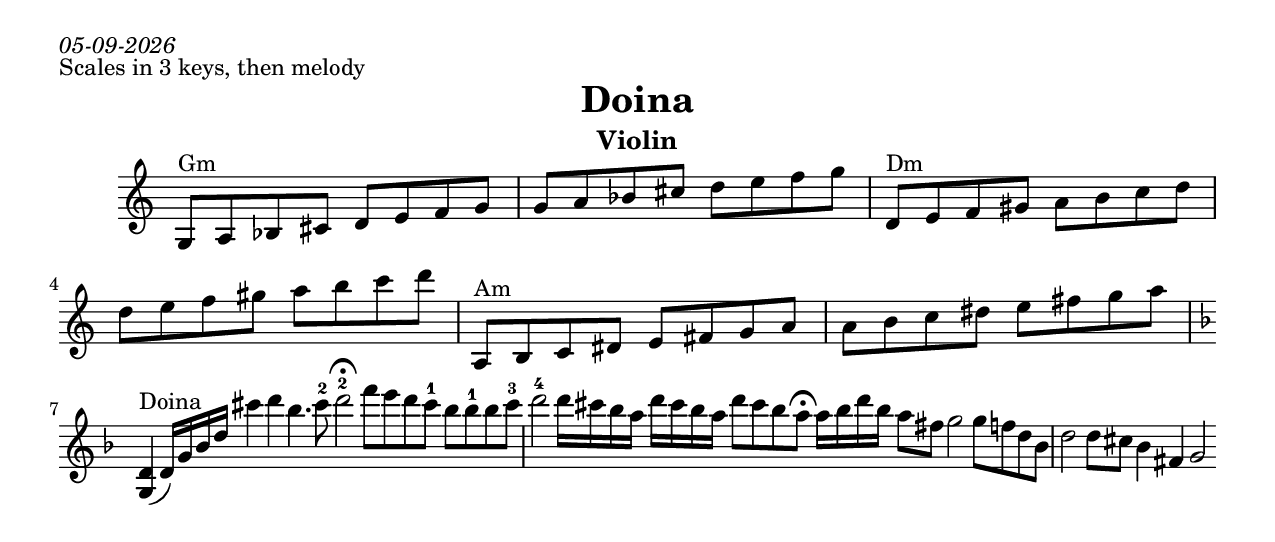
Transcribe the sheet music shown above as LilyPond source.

\version "2.18.0"
\include "english.ly"
\paper{
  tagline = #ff
  print-all-headers = ##t
  #(set-paper-size "letter")
}
date = #(strftime "%d-%m-%Y" (localtime (current-time)))

\markup{ \italic{ \date }  }

\markup{Scales in 3 keys, then melody }

global = {
  \clef treble
  %\key d \minor
  \time 12/4
  \set Score.markFormatter = #format-mark-box-alphabet
}

%#################################### Melody ########################
%melody =  \transpose c d \relative c' {  %transpose for clarinet
orbitA = { d16 [cs bf a] }

melody = \relative c''{
  \global
  \override Staff.TimeSignature.stencil = ##f
   \time 4/4
   \key c\major

   % Scales
   g,8 ^Gm a bf cs d e f g  %gm
   g8  a bf cs d e f g

   d,^Dm e f gs a b c d
    d e f gs a b c d

   a,, ^Am b c ds e fs g a
    a b c ds e fs g a|

   \break

   \key d \minor
   \time 12/4
   <g,, d'>4 ^Doina (d'16) g bf d  cs'4 d bf4.  cs8-2 d2-2\fermata
   f8  [e  d cs-1]
   bf  bf-1 bf cs-3 |

   d2-4


   \repeat unfold 2 { \orbitA }
   d8 [cs bf a \fermata]
   %end cadence
   a16 [bf d bf]
   a8 fs g2
   %decend
   g8 f d bf
   d2

   d8 cs bf4 fs g2
   % key change coming
   %g4 gs a



}
%################################# Lyrics #####################
%\addlyrics{ \set stanza = #"1. " }
%################################# Chords #######################
harmonies = \chordmode {

}

\score {
  <<
    \new ChordNames {
      \set chordChanges = ##f
      \harmonies
    }
    \new Staff   \melody
  >>
  \header{
    title= "Doina"
    subtitle=""
    composer= ""
    instrument = "Violin"
    arranger= ""
  }
  \midi{\tempo 4 = 120}
  \layout{indent = 1.0\cm}
}
%{
% more verses:
\markup{}
\markup {
  \fill-line {
    \hspace #0.1 % distance from left margin
    \column {
      \line { "1."
	\column {
	  ""
	}
      }
      \hspace #0.2 % vertical distance between verses
      \line { "2."
	\column {
	 ""
	}
      }
    }
    \hspace #0.1  % horiz. distance between columns
    \column {
      \line { "3."
	\column {
	  ""
	}
      }
      \hspace #0.2 % distance between verses
      \line { "4."
	\column {
	 ""
	}
      }
    }
    \hspace #0.1 % distance to right margin
  }
}

%}
